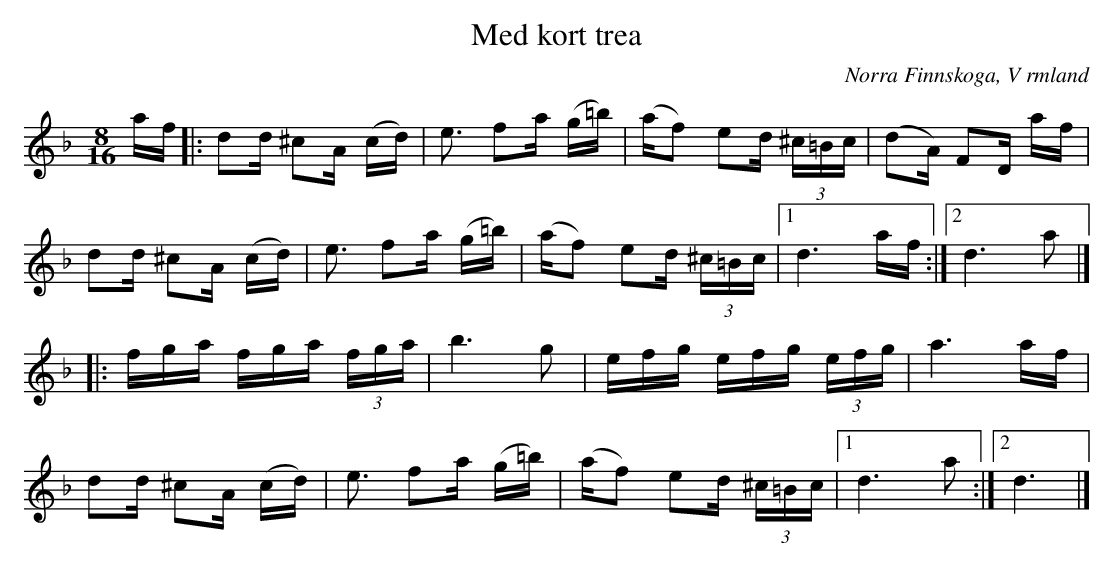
X:1
T:Med kort trea
O:Norra Finnskoga, V rmland
M:8/16
L:1/16
K:Dm
af|:d2d ^c2A (cd)|e3 f2a (g=b)| (af2) e2d (3^c=Bc|(d2A) F2D af|
d2d ^c2A (cd)|e3 f2a (g=b)| (af2) e2d (3^c=Bc|1 d6  af:|2 d6  a2|]
|:fga fga (3fga|b6 g2|efg efg (3efg|a6 af|
d2d ^c2A (cd)|e3 f2a (g=b)| (af2) e2d (3^c=Bc|1 d6  a2:|2 d6|]
